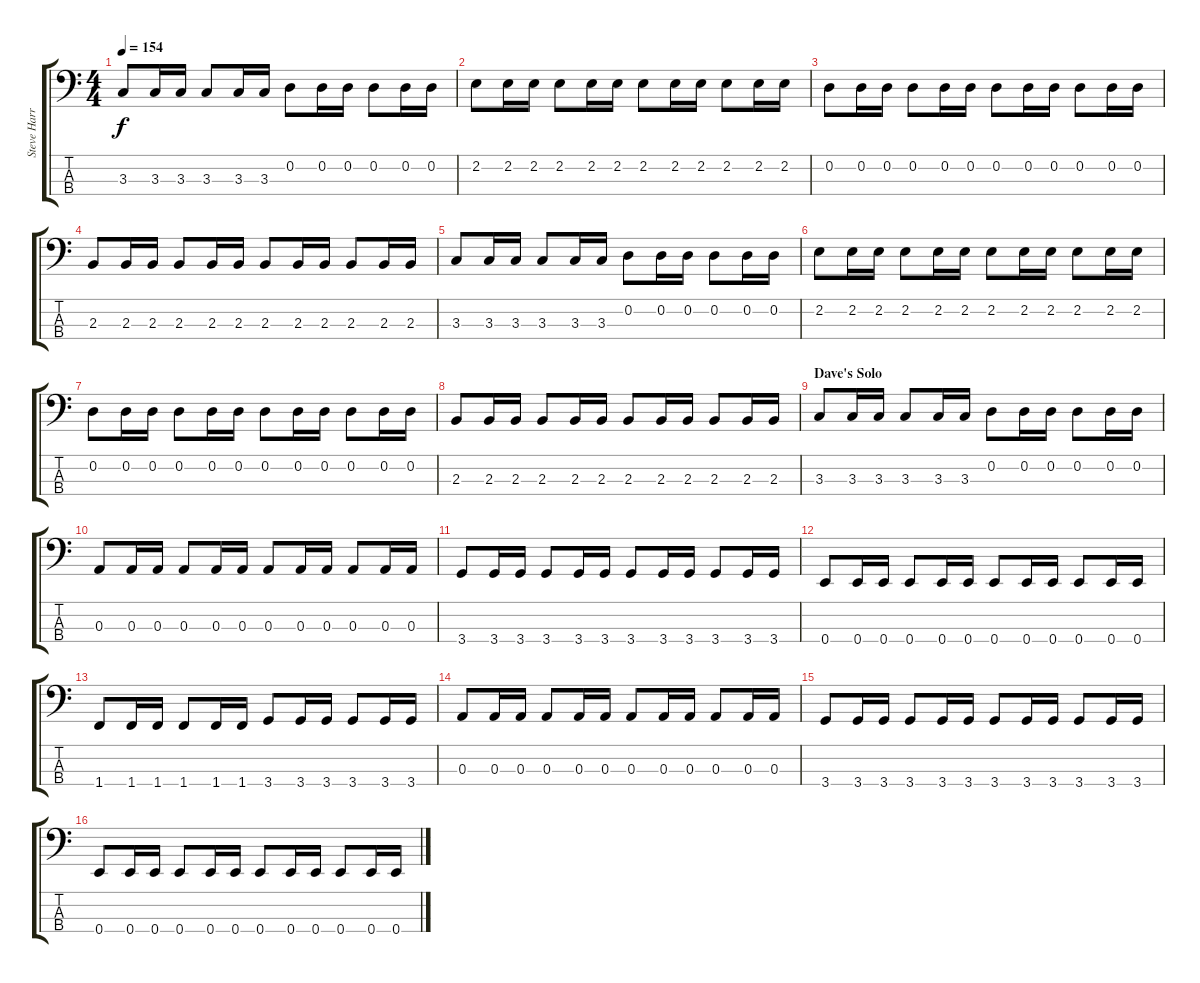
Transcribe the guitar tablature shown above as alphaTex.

\track ("Steve Harris' Bass" "Steve Harr") {instrument electricbassfinger}
\staff {score tabs}
\tuning (G2 D2 A1 E1) {hide}
\ts (4 4)
\tempo 154
\clef f4
\ks c
3.3.8{dy f} 3.3.16 3.3.16 3.3.8 3.3.16 3.3.16 0.2.8 0.2.16 0.2.16 0.2.8 0.2.16 0.2.16 |
2.2.8 2.2.16 2.2.16 2.2.8 2.2.16 2.2.16 2.2.8 2.2.16 2.2.16 2.2.8 2.2.16 2.2.16 |
0.2.8 0.2.16 0.2.16 0.2.8 0.2.16 0.2.16 0.2.8 0.2.16 0.2.16 0.2.8 0.2.16 0.2.16 |
2.3.8 2.3.16 2.3.16 2.3.8 2.3.16 2.3.16 2.3.8 2.3.16 2.3.16 2.3.8 2.3.16 2.3.16 |
3.3.8 3.3.16 3.3.16 3.3.8 3.3.16 3.3.16 0.2.8 0.2.16 0.2.16 0.2.8 0.2.16 0.2.16 |
2.2.8 2.2.16 2.2.16 2.2.8 2.2.16 2.2.16 2.2.8 2.2.16 2.2.16 2.2.8 2.2.16 2.2.16 |
0.2.8 0.2.16 0.2.16 0.2.8 0.2.16 0.2.16 0.2.8 0.2.16 0.2.16 0.2.8 0.2.16 0.2.16 |
2.3.8 2.3.16 2.3.16 2.3.8 2.3.16 2.3.16 2.3.8 2.3.16 2.3.16 2.3.8 2.3.16 2.3.16 |
\section ("" "Dave's Solo")
3.3.8 3.3.16 3.3.16 3.3.8 3.3.16 3.3.16 0.2.8 0.2.16 0.2.16 0.2.8 0.2.16 0.2.16 |
0.3.8 0.3.16 0.3.16 0.3.8 0.3.16 0.3.16 0.3.8 0.3.16 0.3.16 0.3.8 0.3.16 0.3.16 |
3.4.8 3.4.16 3.4.16 3.4.8 3.4.16 3.4.16 3.4.8 3.4.16 3.4.16 3.4.8 3.4.16 3.4.16 |
0.4.8 0.4.16 0.4.16 0.4.8 0.4.16 0.4.16 0.4.8 0.4.16 0.4.16 0.4.8 0.4.16 0.4.16 |
1.4.8 1.4.16 1.4.16 1.4.8 1.4.16 1.4.16 3.4.8 3.4.16 3.4.16 3.4.8 3.4.16 3.4.16 |
0.3.8 0.3.16 0.3.16 0.3.8 0.3.16 0.3.16 0.3.8 0.3.16 0.3.16 0.3.8 0.3.16 0.3.16 |
3.4.8 3.4.16 3.4.16 3.4.8 3.4.16 3.4.16 3.4.8 3.4.16 3.4.16 3.4.8 3.4.16 3.4.16 |
0.4.8 0.4.16 0.4.16 0.4.8 0.4.16 0.4.16 0.4.8 0.4.16 0.4.16 0.4.8 0.4.16 0.4.16
